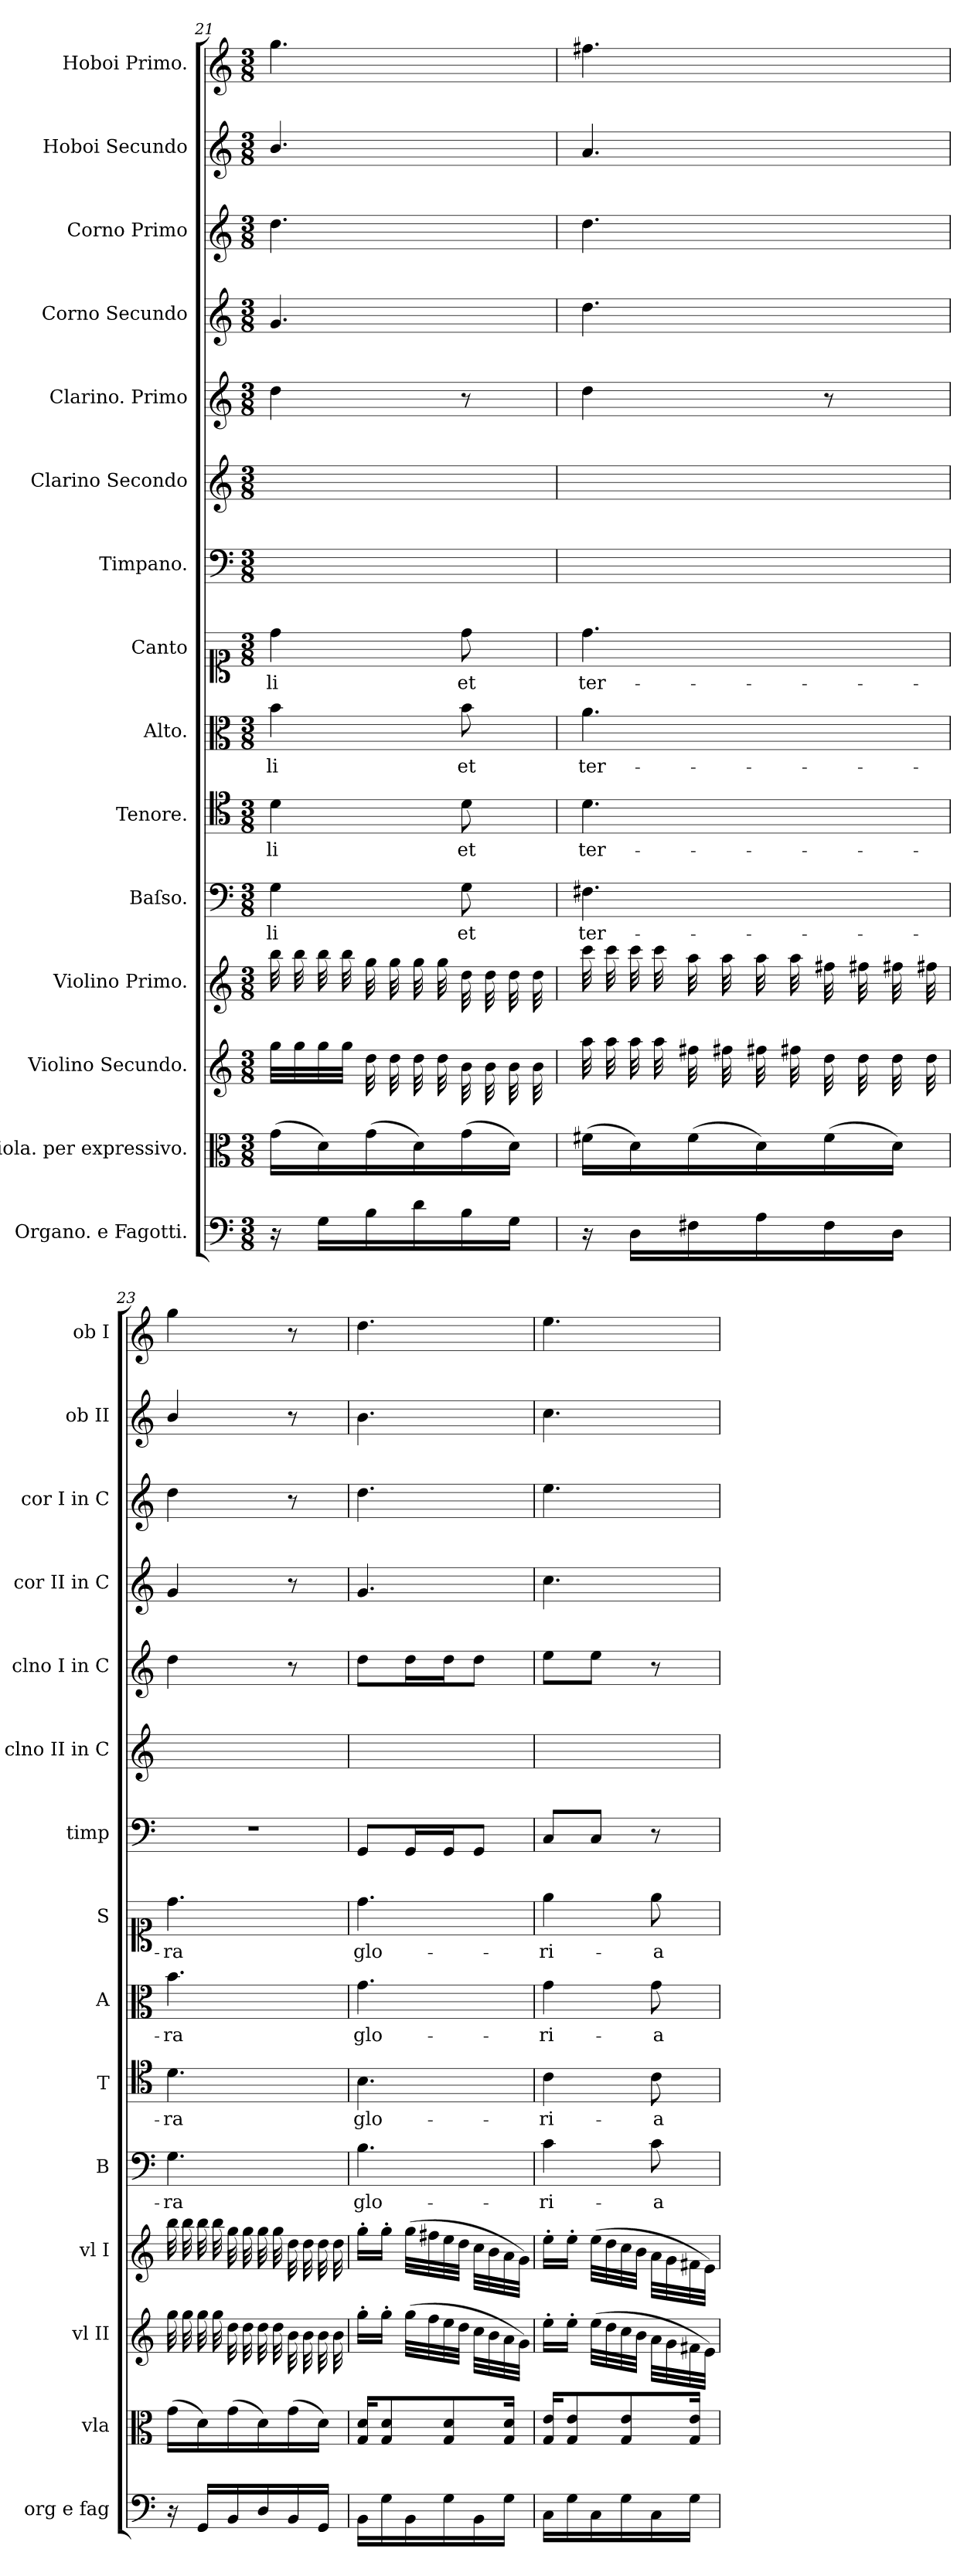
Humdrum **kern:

**kern	**kern	**kern	**kern	**kern	**text	**kern	**text	**kern	**text	**kern	**text	**kern	**kern	**kern	**kern	**kern	**kern	**kern
*part15	*part14	*part13	*part12	*part11	*part11	*part10	*part10	*part9	*part9	*part8	*part8	*part7	*part6	*part5	*part4	*part3	*part2	*part1
*staff15	*staff14	*staff13	*staff12	*staff11	*staff11	*staff10	*staff10	*staff9	*staff9	*staff8	*staff8	*staff7	*staff6	*staff5	*staff4	*staff3	*staff2	*staff1
*I"Organo. e Fagotti.	*I"Viola. per expressivo.	*I"Violino Secundo.	*I"Violino Primo.	*I"Baſso.	*	*I"Tenore.	*	*I"Alto.	*	*I"Canto	*	*I"Timpano.	*I"Clarino Secondo	*I"Clarino. Primo	*I"Corno Secundo	*I"Corno Primo	*I"Hoboi Secundo	*I"Hoboi Primo.
*I'org e fag	*I'vla	*I'vl II	*I'vl I	*I'B	*	*I'T	*	*I'A	*	*I'S	*	*I'timp	*I'clno II in C	*I'clno I in C	*I'cor II in C	*I'cor I in C	*I'ob II	*I'ob I
*clefF4	*clefC3	*clefG2	*clefG2	*clefF4	*	*clefC4	*	*clefC3	*	*clefC1	*	*clefF4	*clefG2	*clefG2	*clefG2	*clefG2	*clefG2	*clefG2
*k[]	*k[]	*k[]	*k[]	*k[]	*	*k[]	*	*k[]	*	*k[]	*	*k[]	*k[]	*k[]	*k[]	*k[]	*k[]	*k[]
*C:	*C:	*C:	*C:	*C:	*	*C:	*	*C:	*	*C:	*	*C:	*C:	*C:	*C:	*C:	*C:	*C:
*M3/8	*M3/8	*M3/8	*M3/8	*M3/8	*	*M3/8	*	*M3/8	*	*M3/8	*	*M3/8	*M3/8	*M3/8	*M3/8	*M3/8	*M3/8	*M3/8
=21	=21	=21	=21	=21	=21	=21	=21	=21	=21	=21	=21	=21	=21	=21	=21	=21	=21	=21
*	*	*	*tremolo	*	*	*	*	*	*	*	*	*	*	*	*	*	*	*
16r	(16g\LL	32gg\LLL	32bb\LLL	4G\	-li	4d\	-li	4b\	-li	4dd\	-li	4.ryy	4.ryy	4dd\	4.g/	4.dd\	4.b/	4.gg\
.	.	32gg\	32bb\	.	.	.	.	.	.	.	.	.	.	.	.	.	.	.
16G\LL	16d\)	32gg\	32bb\	.	.	.	.	.	.	.	.	.	.	.	.	.	.	.
.	.	32gg\JJJ	32bb\	.	.	.	.	.	.	.	.	.	.	.	.	.	.	.
*	*	*tremolo	*	*	*	*	*	*	*	*	*	*	*	*	*	*	*	*
16B\	(16g\	32dd\LLL	32gg\LLL	.	.	.	.	.	.	.	.	.	.	.	.	.	.	.
.	.	32dd\	32gg\	.	.	.	.	.	.	.	.	.	.	.	.	.	.	.
16d\	16d\)	32dd\	32gg\	.	.	.	.	.	.	.	.	.	.	.	.	.	.	.
.	.	32dd\	32gg\	.	.	.	.	.	.	.	.	.	.	.	.	.	.	.
16B\	(16g\	32b\LLL	32dd\LLL	8G\	et	8d\	et	8b\	et	8dd\	et	.	.	8r	.	.	.	.
.	.	32b\	32dd\	.	.	.	.	.	.	.	.	.	.	.	.	.	.	.
16G\JJ	16d\JJ)	32b\	32dd\	.	.	.	.	.	.	.	.	.	.	.	.	.	.	.
.	.	32b\	32dd\	.	.	.	.	.	.	.	.	.	.	.	.	.	.	.
=22	=22	=22	=22	=22	=22	=22	=22	=22	=22	=22	=22	=22	=22	=22	=22	=22	=22	=22
16r	(16f#X\LL	32aa\LLL	32ccc\LLL	4.F#X\	ter-	4.d\	ter-	4.a\	ter-	4.dd\	ter-	4.ryy	4.ryy	4dd\	4.dd\	4.dd\	4.a/	4.ff#X\
.	.	32aa\	32ccc\	.	.	.	.	.	.	.	.	.	.	.	.	.	.	.
16D\LL	16d\)	32aa\	32ccc\	.	.	.	.	.	.	.	.	.	.	.	.	.	.	.
.	.	32aa\	32ccc\	.	.	.	.	.	.	.	.	.	.	.	.	.	.	.
16F#X\	(16f#\	32ff#X\LLL	32aa\LLL	.	.	.	.	.	.	.	.	.	.	.	.	.	.	.
.	.	32ff#X\	32aa\	.	.	.	.	.	.	.	.	.	.	.	.	.	.	.
16A\	16d\)	32ff#X\	32aa\	.	.	.	.	.	.	.	.	.	.	.	.	.	.	.
.	.	32ff#X\	32aa\	.	.	.	.	.	.	.	.	.	.	.	.	.	.	.
16F#\	(16f#\	32dd\LLL	32ff#X\LLL	.	.	.	.	.	.	.	.	.	.	8r	.	.	.	.
.	.	32dd\	32ff#X\	.	.	.	.	.	.	.	.	.	.	.	.	.	.	.
16D\JJ	16d\JJ)	32dd\	32ff#X\	.	.	.	.	.	.	.	.	.	.	.	.	.	.	.
.	.	32dd\	32ff#X\	.	.	.	.	.	.	.	.	.	.	.	.	.	.	.
=23	=23	=23	=23	=23	=23	=23	=23	=23	=23	=23	=23	=23	=23	=23	=23	=23	=23	=23
!	!	!	!	!	!	!	!	!	!	!	!	!LO:N:vis=1	!	!	!	!	!	!
16r	(16g\LL	32gg\LLL	32bb\LLL	4.G\	-ra	4.d\	-ra	4.b\	-ra	4.dd\	-ra	4.r	4.ryy	4dd\	4g/	4dd\	4b/	4gg\
.	.	32gg\	32bb\	.	.	.	.	.	.	.	.	.	.	.	.	.	.	.
16GG/LL	16d\)	32gg\	32bb\	.	.	.	.	.	.	.	.	.	.	.	.	.	.	.
.	.	32gg\	32bb\	.	.	.	.	.	.	.	.	.	.	.	.	.	.	.
16BB/	(16g\	32dd\LLL	32gg\LLL	.	.	.	.	.	.	.	.	.	.	.	.	.	.	.
.	.	32dd\	32gg\	.	.	.	.	.	.	.	.	.	.	.	.	.	.	.
16D/	16d\)	32dd\	32gg\	.	.	.	.	.	.	.	.	.	.	.	.	.	.	.
.	.	32dd\	32gg\	.	.	.	.	.	.	.	.	.	.	.	.	.	.	.
16BB/	(16g\	32b\LLL	32dd\LLL	.	.	.	.	.	.	.	.	.	.	8r	8r	8r	8r	8r
.	.	32b\	32dd\	.	.	.	.	.	.	.	.	.	.	.	.	.	.	.
16GG/JJ	16d\JJ)	32b\	32dd\	.	.	.	.	.	.	.	.	.	.	.	.	.	.	.
.	.	32b\	32dd\	.	.	.	.	.	.	.	.	.	.	.	.	.	.	.
*	*	*	*Xtremolo	*	*	*	*	*	*	*	*	*	*	*	*	*	*	*
*	*	*Xtremolo	*	*	*	*	*	*	*	*	*	*	*	*	*	*	*	*
=24	=24	=24	=24	=24	=24	=24	=24	=24	=24	=24	=24	=24	=24	=24	=24	=24	=24	=24
16BB\LL	16G/ 16d/KL	16gg'\LL	16gg'\LL	4.B\	glo-	4.B\	glo-	4.g\	glo-	4.dd\	glo-	8GG/L	4.ryy	8dd\L	4.g/	4.dd\	4.b\	4.dd\
16G\	8G/ 8d/	16gg'\JJ	16gg'\JJ	.	.	.	.	.	.	.	.	.	.	.	.	.	.	.
16BB\	.	(32gg\LLL	(32gg\LLL	.	.	.	.	.	.	.	.	16GG/L	.	16dd\L	.	.	.	.
.	.	32ff\	32ff#X\	.	.	.	.	.	.	.	.	.	.	.	.	.	.	.
16G\	8G/ 8d/	32ee\	32ee\	.	.	.	.	.	.	.	.	16GG/J	.	16dd\J	.	.	.	.
.	.	32dd\JJJ	32dd\JJJ	.	.	.	.	.	.	.	.	.	.	.	.	.	.	.
16BB\	.	32cc\LLL	32cc\LLL	.	.	.	.	.	.	.	.	8GG/J	.	8dd\J	.	.	.	.
.	.	32b\	32b\	.	.	.	.	.	.	.	.	.	.	.	.	.	.	.
16G\JJ	16G/ 16d/Jk	32a\	32a\	.	.	.	.	.	.	.	.	.	.	.	.	.	.	.
.	.	32g\JJJ)	32g\JJJ)	.	.	.	.	.	.	.	.	.	.	.	.	.	.	.
=25	=25	=25	=25	=25	=25	=25	=25	=25	=25	=25	=25	=25	=25	=25	=25	=25	=25	=25
16C\LL	16G/ 16e/KL	16ee'\LL	16ee'\LL	4c\	-ri-	4c\	-ri-	4g\	-ri-	4ee\	-ri-	8C/L	4.ryy	8ee\L	4.cc\	4.ee\	4.cc\	4.ee\
16G\	8G/ 8e/	16ee'\JJ	16ee'\JJ	.	.	.	.	.	.	.	.	.	.	.	.	.	.	.
16C\	.	(32ee\LLL	(32ee\LLL	.	.	.	.	.	.	.	.	8C/J	.	8ee\J	.	.	.	.
.	.	32dd\	32dd\	.	.	.	.	.	.	.	.	.	.	.	.	.	.	.
16G\	8G/ 8e/	32cc\	32cc\	.	.	.	.	.	.	.	.	.	.	.	.	.	.	.
.	.	32b\JJJ	32b\JJJ	.	.	.	.	.	.	.	.	.	.	.	.	.	.	.
16C\	.	32a\LLL	32a\LLL	8c\	-a	8c\	-a	8g\	-a	8ee\	-a	8r	.	8r	.	.	.	.
.	.	32g\	32g\	.	.	.	.	.	.	.	.	.	.	.	.	.	.	.
16G\JJ	16G/ 16e/Jk	32f#X\	32f#X\	.	.	.	.	.	.	.	.	.	.	.	.	.	.	.
.	.	32e\JJJ)	32e\JJJ)	.	.	.	.	.	.	.	.	.	.	.	.	.	.	.
=	=	=	=	=	=	=	=	=	=	=	=	=	=	=	=	=	=	=
*-	*-	*-	*-	*-	*-	*-	*-	*-	*-	*-	*-	*-	*-	*-	*-	*-	*-	*-
